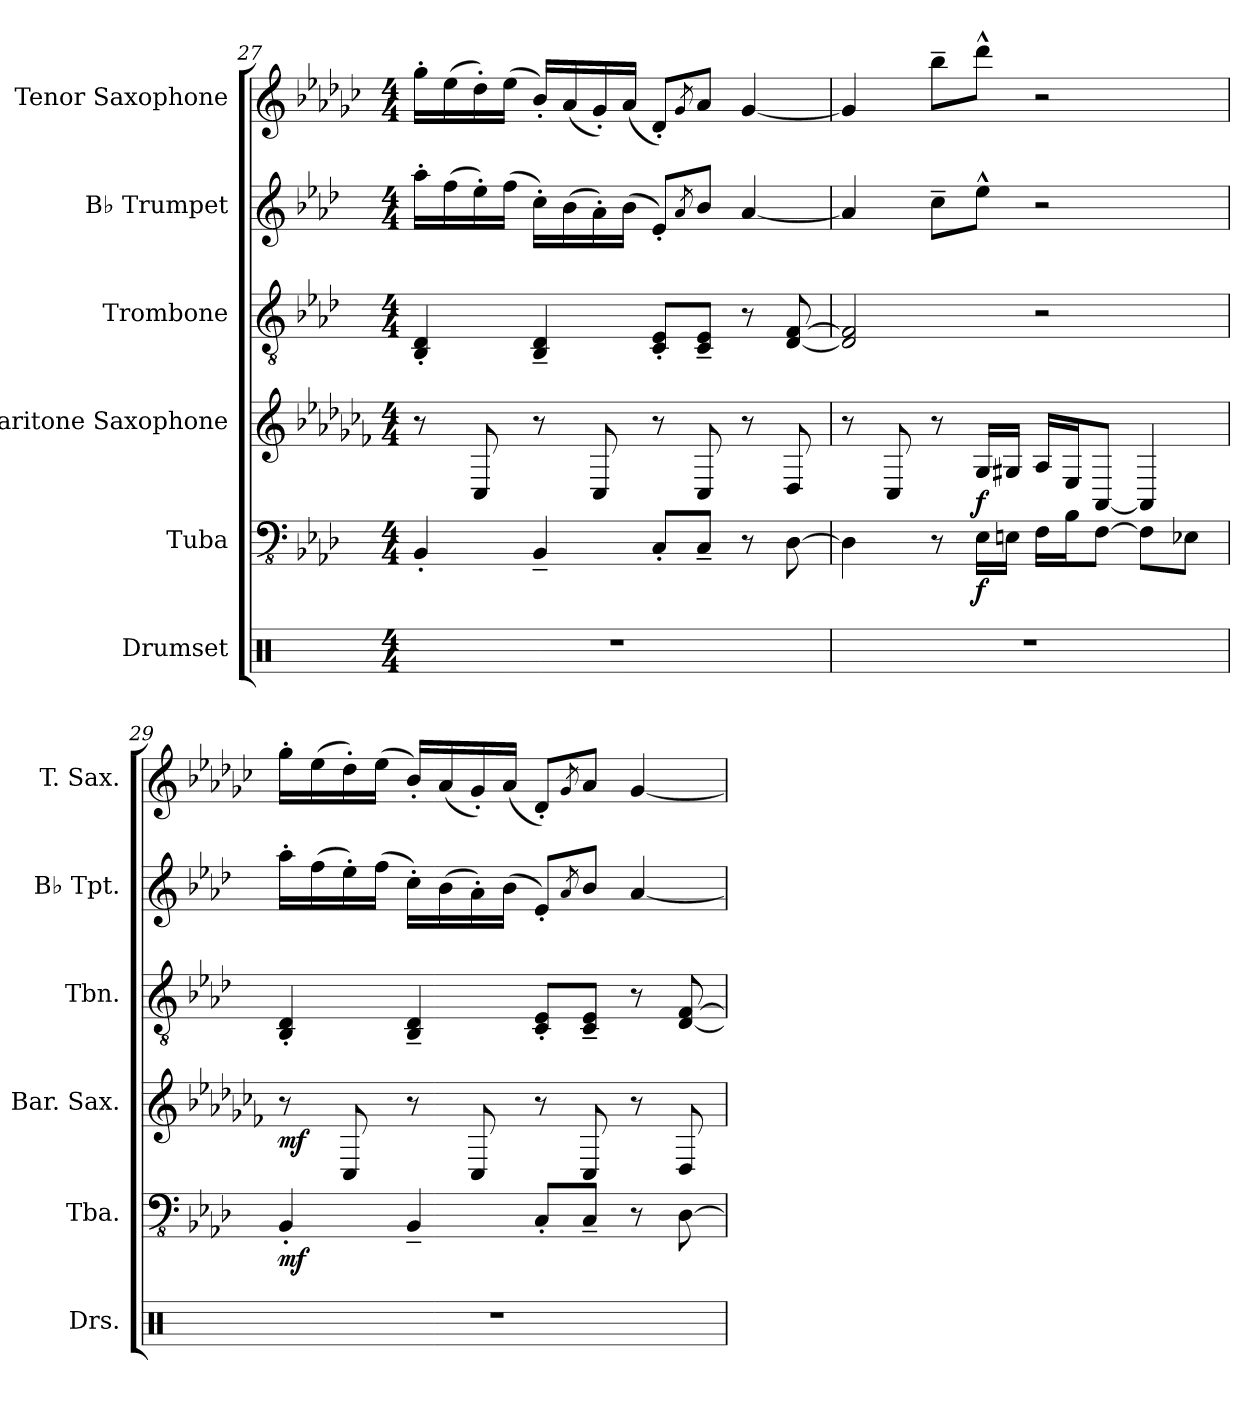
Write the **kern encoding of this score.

**kern	**kern	**dynam	**kern	**dynam	**kern	**kern	**kern
*part6	*part5	*part5	*part4	*part4	*part3	*part2	*part1
*staff6	*staff5	*staff5	*staff4	*staff4	*staff3	*staff2	*staff1
*I"Drumset	*I"Tuba	*	*I"Baritone Saxophone	*	*I"Trombone	*I"B♭ Trumpet	*I"Tenor Saxophone
*I'Drs.	*I'Tba.	*	*I'Bar. Sax.	*	*I'Tbn.	*I'B♭ Tpt.	*I'T. Sax.
*clefX	*clefFv4	*	*clefG2	*	*clefGv2	*clefG2	*clefG2
*	*	*	*ITrd12c21	*	*ITrd1c2	*ITrd1c2	*ITrd8c14
*k[]	*k[b-e-a-d-]	*	*k[b-e-a-d-g-c-f-]	*	*k[b-e-a-d-g-c-]	*k[b-e-a-d-g-c-]	*k[b-e-a-d-g-c-]
*M4/4	*M4/4	*	*M4/4	*	*M4/4	*M4/4	*M4/4
=27	=27	=27	=27	=27	=27	=27	=27
1r	4BBB-'	.	8r	.	4AA-' 4C-'	16gg-'LL	16g-'LL
.	.	.	.	.	.	(>16ee-	(>16e-
.	.	.	8CC-	.	.	16dd-')	16d-')
.	.	.	.	.	.	(>16ee-JJ	(>16e-JJ
.	4BBB-~	.	8r	.	4AA-~ 4C-~	16b-'LL)	16B-'LL)
.	.	.	.	.	.	(>16a-	(>16A-
.	.	.	8CC-	.	.	16g-')	16G-')
.	.	.	.	.	.	(>16a-JJ	(>16A-JJ
.	8CC'L	.	8r	.	8BB-' 8D-'L	8d-'L)	8D-'L)
.	.	.	.	.	.	8qg-	8qG-
.	8CC~J	.	8CC-	.	8BB-~ 8D-~J	8a-J	8A-J
.	8r	.	8r	.	8r	[4g-	[4G-
.	[8DD-	.	8DD-	.	[8C- [8E-	.	.
=28	=28	=28	=28	=28	=28	=28	=28
1r	4DD-]	.	8r	.	2C-] 2E-]	4g-]	4G-]
.	.	.	8CC-	.	.	.	.
.	8r	.	8r	.	.	8b-~L	8b-~L
!	!	!LO:DY:b	!	!LO:DY:b	!	!	!
.	16EE-LL	f	16GG-LL	f	.	8dd-^^J	8dd-^^J
.	16EEnJJ	.	16GG#XJJ	.	.	.	.
.	16FFLL	.	16AA-LL	.	2r	2r	2r
.	16BB-J	.	16EE-J	.	.	.	.
.	[8FFJ	.	[8AAA-J	.	.	.	.
.	8FFL]	.	4AAA-]	.	.	.	.
.	8EE-XJ	.	.	.	.	.	.
=29	=29	=29	=29	=29	=29	=29	=29
!	!	!LO:DY:b	!	!LO:DY:b	!	!	!
1r	4BBB-'	mf	8r	mf	4AA-' 4C-'	16gg-'LL	16g-'LL
.	.	.	.	.	.	(>16ee-	(>16e-
.	.	.	8CC-	.	.	16dd-')	16d-')
.	.	.	.	.	.	(>16ee-JJ	(>16e-JJ
.	4BBB-~	.	8r	.	4AA-~ 4C-~	16b-'LL)	16B-'LL)
.	.	.	.	.	.	(>16a-	(>16A-
.	.	.	8CC-	.	.	16g-')	16G-')
.	.	.	.	.	.	(>16a-JJ	(>16A-JJ
.	8CC'L	.	8r	.	8BB-' 8D-'L	8d-'L)	8D-'L)
.	.	.	.	.	.	8qg-	8qG-
.	8CC~J	.	8CC-	.	8BB-~ 8D-~J	8a-J	8A-J
.	8r	.	8r	.	8r	[4g-	[4G-
.	[8DD-	.	8DD-	.	[8C- [8E-	.	.
=	=	=	=	=	=	=	=
*-	*-	*-	*-	*-	*-	*-	*-
